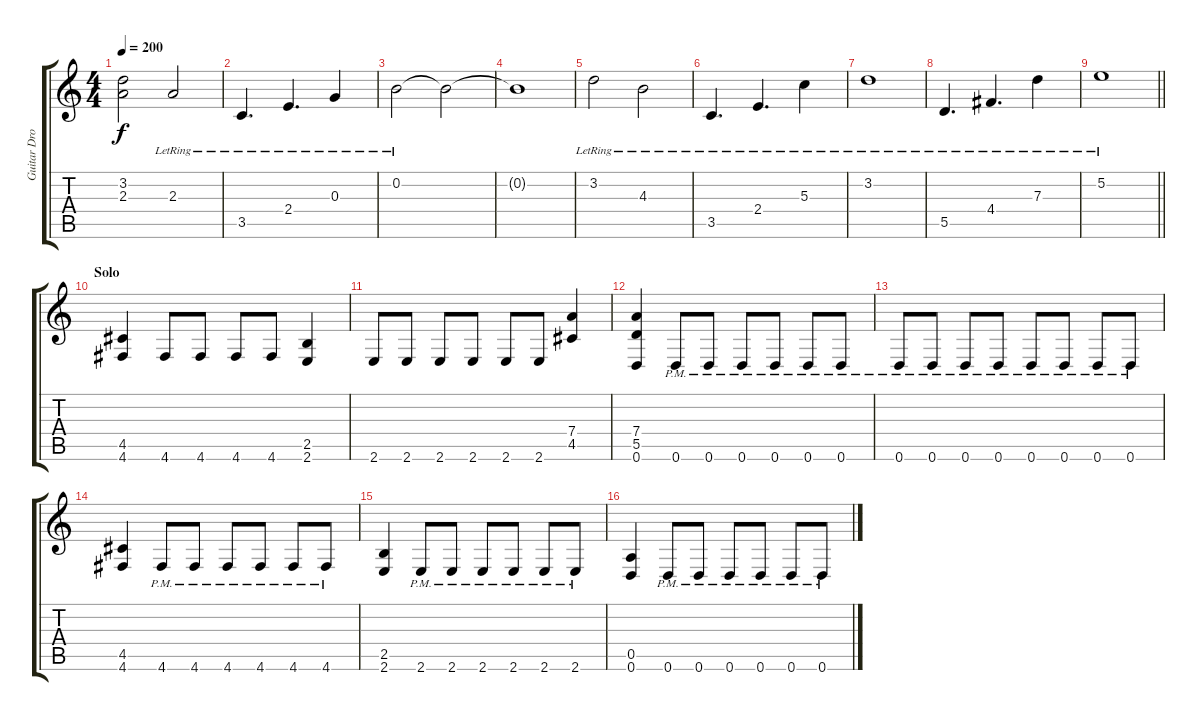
\track ("Guitar DropD" "Guitar Dro") {instrument distortionguitar}
\staff {score tabs}
\tuning (E4 B3 G3 D3 A2 D2) {hide}
\ts (4 4)
\tempo 200
\clef g2
\ks c
(3.2 2.3{t}).2{dy f} 2.3{lr}.2 |
3.5{lr}.4{d} 2.4{lr}.4{d} 0.3{lr}.4 |
0.2{lr}.2 0.2{t}.2 |
0.2{t}.1 |
3.2{lr}.2 4.3{lr}.2 |
3.5{lr}.4{d} 2.4{lr}.4{d} 5.3{lr}.4 |
3.2{lr}.1 |
5.5{lr}.4{d} 4.4{lr}.4{d} 7.3{lr}.4 |
\barLineRight lightlight
5.2{lr}.1 |
\section ("" "Solo")
(4.5 4.6).4{volume 14 instrument distortionguitar} 4.6.8 4.6.8 4.6.8 4.6.8 (2.5 2.6).4 |
2.6.8 2.6.8 2.6.8 2.6.8 2.6.8 2.6.8 (7.4 4.5).4 |
(7.4 5.5 0.6).4 0.6{pm}.8 0.6{pm}.8 0.6{pm}.8 0.6{pm}.8 0.6{pm}.8 0.6{pm}.8 |
0.6{pm}.8 0.6{pm}.8 0.6{pm}.8 0.6{pm}.8 0.6{pm}.8 0.6{pm}.8 0.6{pm}.8 0.6{pm}.8 |
(4.5 4.6).4 4.6{pm}.8 4.6{pm}.8 4.6{pm}.8 4.6{pm}.8 4.6{pm}.8 4.6{pm}.8 |
(2.5 2.6).4 2.6{pm}.8 2.6{pm}.8 2.6{pm}.8 2.6{pm}.8 2.6{pm}.8 2.6{pm}.8 |
(0.5 0.6).4 0.6{pm}.8 0.6{pm}.8 0.6{pm}.8 0.6{pm}.8 0.6{pm}.8 0.6{pm}.8
